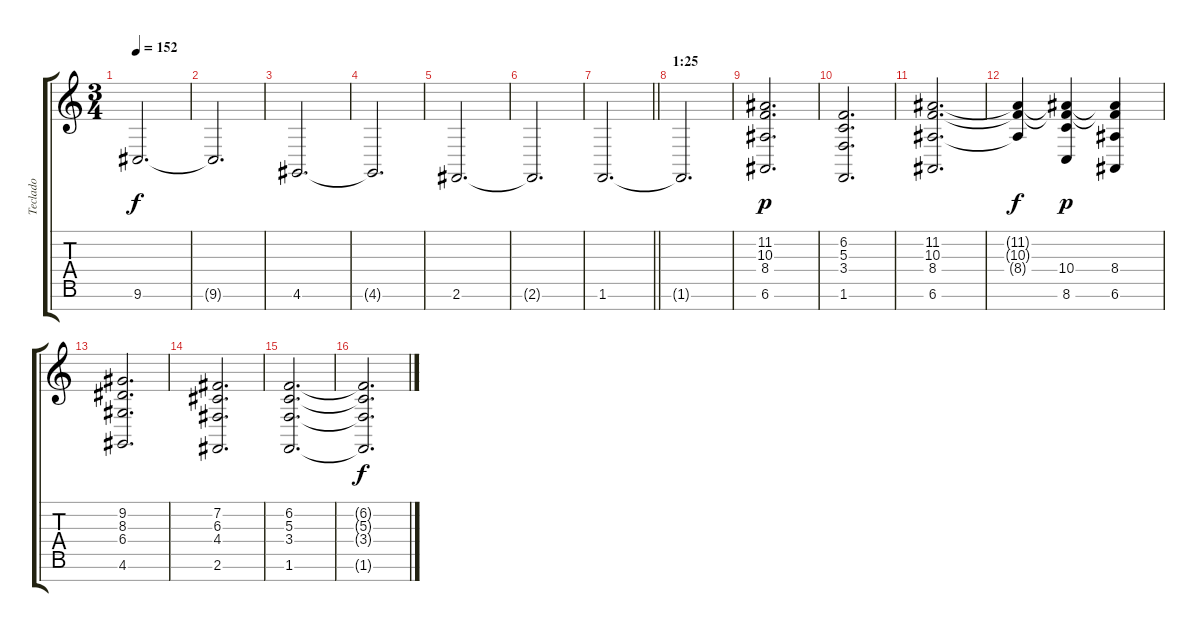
\track ("Teclado" "Teclado") {instrument stringensemble1}
\staff {score tabs}
\tuning (E4 B3 G3 D3 A2 E2 B1) {hide}
\ts (3 4)
\tempo 152
\clef g2
\ks c
9.6.2{d dy f} |
9.6{t}.2{d} |
4.6.2{d} |
4.6{t}.2{d} |
2.6.2{d} |
2.6{t}.2{d} |
\barLineRight lightlight
1.6.2{d} |
\section ("" "1:25")
1.6{t}.2{d} |
(11.2 10.3 8.4 6.6).2{d dy p} |
(6.2 5.3 3.4 1.6).2{d} |
(11.2 10.3 8.4 6.6).2{d} |
(11.2{t} 10.3{t} 8.4{t}).4{dy f} (11.2{t} 10.3{t} 10.4 8.6).4{dy p} (11.2{t} 10.3{t} 8.4 6.6).4 |
(9.2 8.3 6.4 4.6).2{d} |
(7.2 6.3 4.4 2.6).2{d} |
(6.2 5.3 3.4 1.6).2{d} |
(6.2{t} 5.3{t} 3.4{t} 1.6{t}).2{d dy f}
